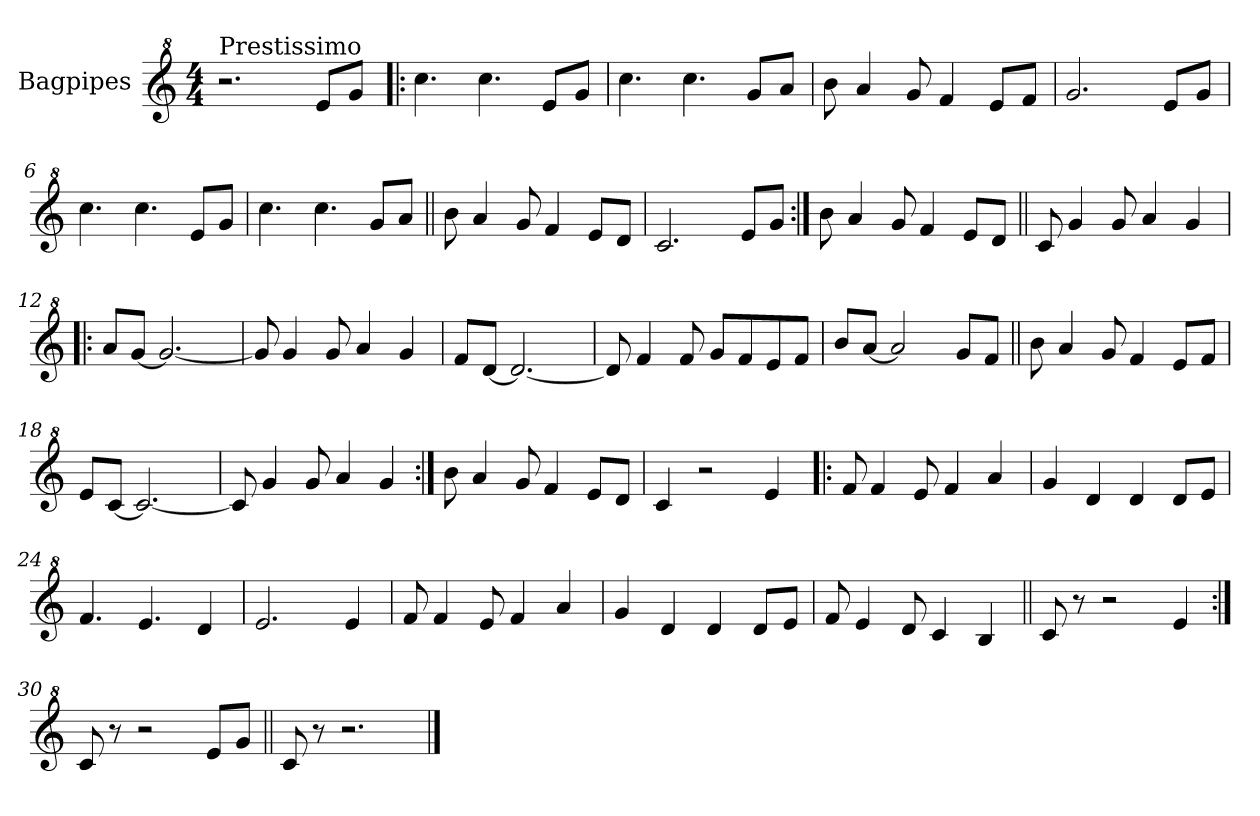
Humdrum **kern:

**kern
*part1
*staff1
*I"Bagpipes
*I'Bag
*clefG^2
*k[]
*C:
*M4/4
=1
!LO:TX:a:t=Prestissimo
2.r
8ee/L
8gg/J
=2!|:
4.ccc\
4.ccc\
8ee/L
8gg/J
=3
4.ccc\
4.ccc\
8gg/L
8aa/J
=4
8bb\
4aa/
8gg/
4ff/
8ee/L
8ff/J
=5
2.gg/
8ee/L
8gg/J
=6
4.ccc\
4.ccc\
8ee/L
8gg/J
=7
4.ccc\
4.ccc\
8gg/L
8aa/J
!!LO:LB:g=z
=8||
8bb\
4aa/
8gg/
4ff/
8ee/L
8dd/J
=9
2.cc/
8ee/L
8gg/J
=10:|!
8bb\
4aa/
8gg/
4ff/
8ee/L
8dd/J
=11||
8cc/
4gg/
8gg/
4aa/
4gg/
=12!|:
8aa/L
[8gg/J
2.gg/_
=13
8gg/]
4gg/
8gg/
4aa/
4gg/
=14
8ff/L
[8dd/J
2.dd/_
!!LO:LB:g=z
=15
8dd/]
4ff/
8ff/
8gg/L
8ff/
8ee/
8ff/J
=16
8bb/L
[8aa/J
2aa/]
8gg/L
8ff/J
=17||
8bb\
4aa/
8gg/
4ff/
8ee/L
8ff/J
=18
8ee/L
[8cc/J
2.cc/_
=19
8cc/]
4gg/
8gg/
4aa/
4gg/
=20:|!
8bb\
4aa/
8gg/
4ff/
8ee/L
8dd/J
=21
4cc/
2r
4ee/
!!LO:LB:g=z
=22!|:
8ff/
4ff/
8ee/
4ff/
4aa/
=23
4gg/
4dd/
4dd/
8dd/L
8ee/J
=24
4.ff/
4.ee/
4dd/
=25
2.ee/
4ee/
=26
8ff/
4ff/
8ee/
4ff/
4aa/
=27
4gg/
4dd/
4dd/
8dd/L
8ee/J
=28
8ff/
4ee/
8dd/
4cc/
4b/
!!LO:LB:g=z
=29||
8cc/
8r
2r
4ee/
=30:|!
8cc/
8r
2r
8ee/L
8gg/J
=31||
8cc/
8r
2.r
==
*-
